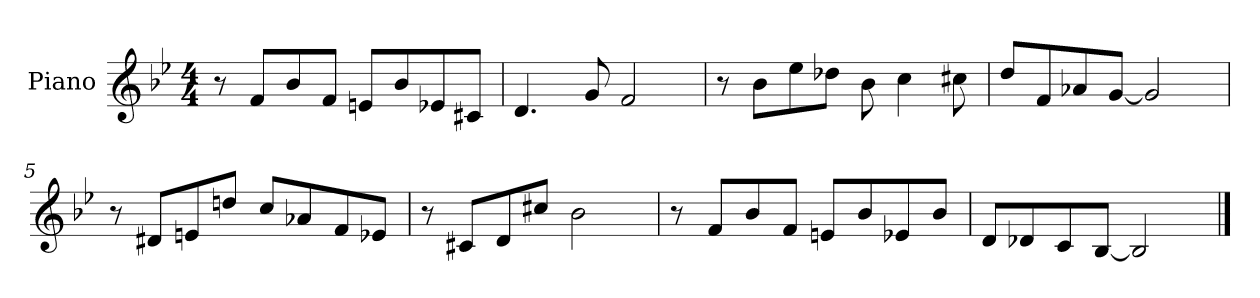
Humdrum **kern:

**kern
*part1
*staff1
*I"Piano
*I'Pno
*clefG2
*k[b-e-]
*B-:
*M4/4
=1
8r
8f/L
8b-/
8f/J
8en/L
8b-/
8e-X/
8c#X/J
=2
4.d/
8g/
2f/
=3
8r
8b-\L
8ee-\
8dd-X\J
8b-\
4cc\
8cc#X\
=4
8dd/L
8f/
8a-X/
[8g/J
2g/]
=5
8r
8d#X/L
8en/
8ddn/J
8cc/L
8a-X/
8f/
8e-X/J
=6
8r
8c#X/L
8d/
8cc#X/J
2b-\
=7
8r
8f/L
8b-/
8f/J
8en/L
8b-/
8e-X/
8b-/J
=8
8d/L
8d-X/
8c/
[8B-/J
2B-/]
==
*-
